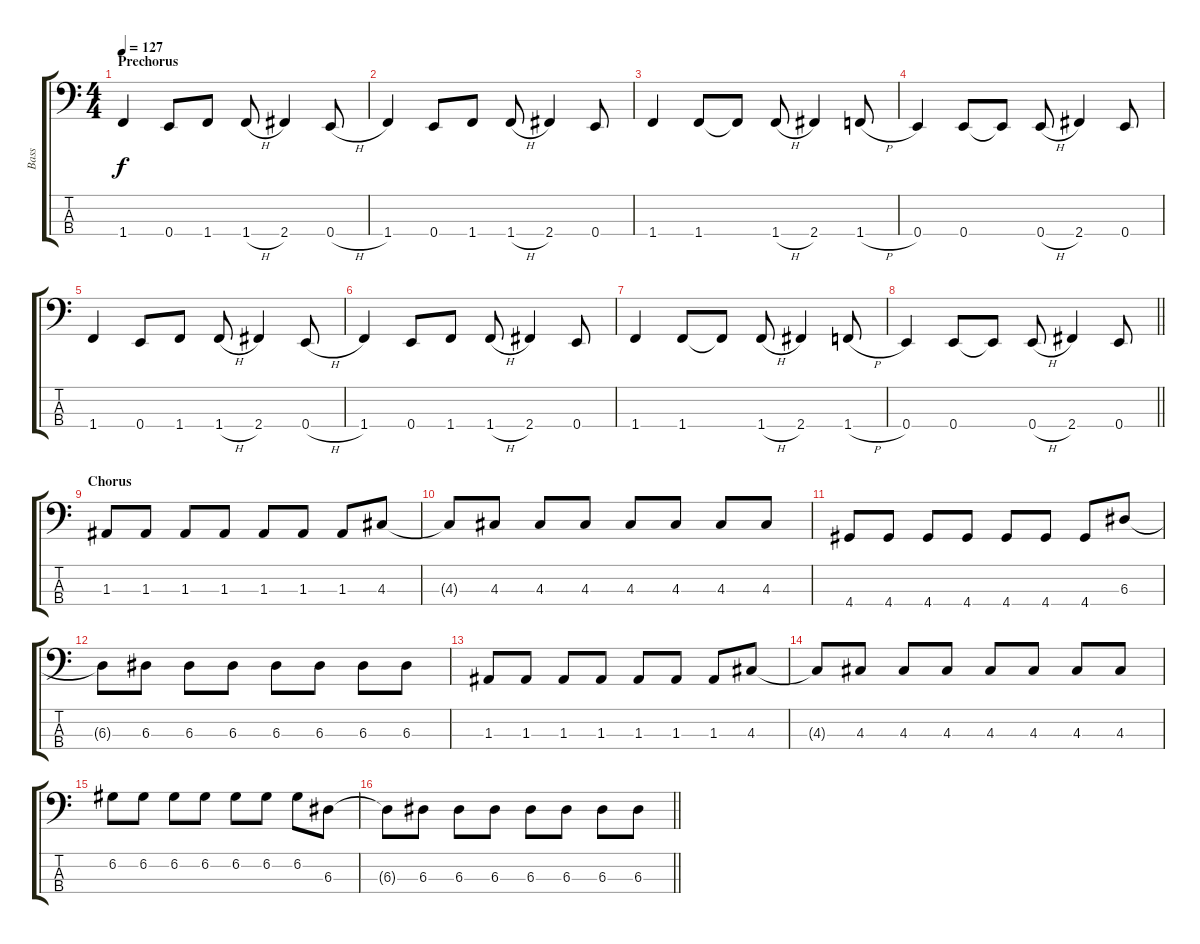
\track ("Bass" "Bass") {instrument electricbassfinger}
\staff {score tabs}
\tuning (G2 D2 A1 E1) {hide}
\ts (4 4)
\section ("" "Prechorus")
\tempo 127
\clef f4
\ks c
1.4.4{dy f} 0.4.8 1.4.8 1.4{h}.8 2.4.4 0.4{h}.8 |
1.4.4 0.4.8 1.4.8 1.4{h}.8 2.4.4 0.4.8 |
1.4.4 1.4.8 1.4{t}.8 1.4{h}.8 2.4.4 1.4{h}.8 |
0.4.4 0.4.8 0.4{t}.8 0.4{h}.8 2.4.4 0.4.8 |
1.4.4 0.4.8 1.4.8 1.4{h}.8 2.4.4 0.4{h}.8 |
1.4.4 0.4.8 1.4.8 1.4{h}.8 2.4.4 0.4.8 |
1.4.4 1.4.8 1.4{t}.8 1.4{h}.8 2.4.4 1.4{h}.8 |
\barLineRight lightlight
0.4.4 0.4.8 0.4{t}.8 0.4{h}.8 2.4.4 0.4.8 |
\section ("" "Chorus")
1.3.8 1.3.8 1.3.8 1.3.8 1.3.8 1.3.8 1.3.8 4.3.8 |
4.3{t}.8 4.3.8 4.3.8 4.3.8 4.3.8 4.3.8 4.3.8 4.3.8 |
4.4.8 4.4.8 4.4.8 4.4.8 4.4.8 4.4.8 4.4.8 6.3.8 |
6.3{t}.8 6.3.8 6.3.8 6.3.8 6.3.8 6.3.8 6.3.8 6.3.8 |
1.3.8 1.3.8 1.3.8 1.3.8 1.3.8 1.3.8 1.3.8 4.3.8 |
4.3{t}.8 4.3.8 4.3.8 4.3.8 4.3.8 4.3.8 4.3.8 4.3.8 |
6.2.8 6.2.8 6.2.8 6.2.8 6.2.8 6.2.8 6.2.8 6.3.8 |
\barLineRight lightlight
6.3{t}.8 6.3.8 6.3.8 6.3.8 6.3.8 6.3.8 6.3.8 6.3.8
